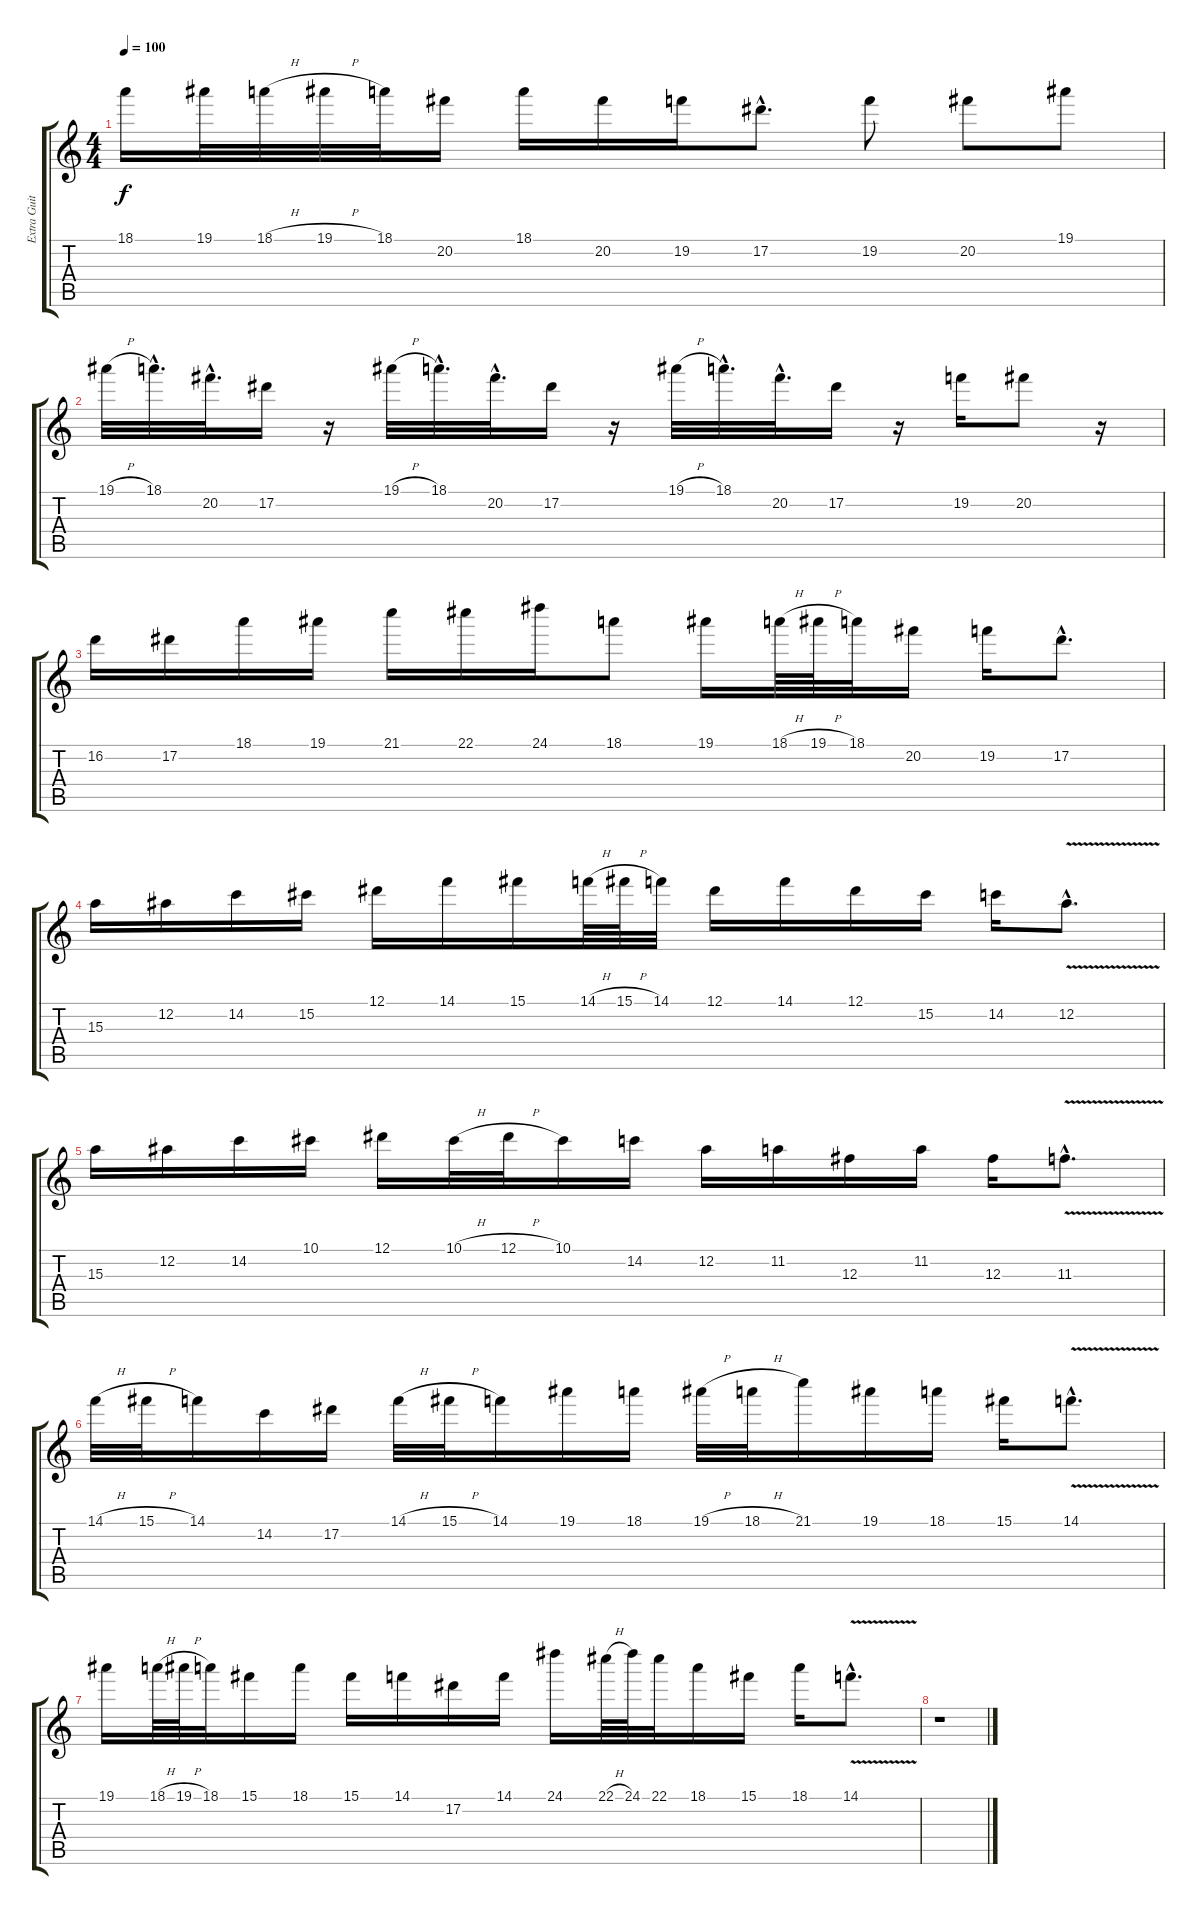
\track ("Extra Guitars" "Extra Guit") {instrument distortionguitar}
\staff {score tabs}
\tuning (Eb4 Bb3 Gb3 Db3 Ab2 Eb2) {hide}
\ts (4 4)
\tempo 100
\clef g2
\ks c
18.1{t}.16{dy f} 19.1.32 18.1{h}.32 19.1{h}.32 18.1.32 20.2.16 18.1.16 20.2.16 19.2.16 17.2{hac}.8{d} 19.2.8 20.2.8 19.1.8 |
19.1{h}.32 18.1{hac}.32{d} 20.2{hac}.32{d} 17.2.16 r.16 19.1{h}.32 18.1{hac}.32{d} 20.2{hac}.32{d} 17.2.16 r.16 19.1{h}.32 18.1{hac}.32{d} 20.2{hac}.32{d} 17.2.16 r.16 19.2.16 20.2.8 r.16 |
16.2.16 17.2.16 18.1.16 19.1.16 21.1.16 22.1.16 24.1.16 18.1.8 19.1.16 18.1{h}.64 19.1{h}.64 18.1.32 20.2.16 19.2.16 17.2{hac}.8{d} |
15.3.16 12.2.16 14.2.16 15.2.16 12.1.16 14.1.16 15.1.16 14.1{h}.64 15.1{h}.64 14.1.32 12.1.16 14.1.16 12.1.16 15.2.16 14.2.16 12.2{v hac}.8{d} |
15.3.16 12.2.16 14.2.16 10.1.16 12.1.16 10.1{h}.32 12.1{h}.32 10.1.16 14.2.16 12.2.16 11.2.16 12.3.16 11.2.16 12.3.16 11.3{v hac}.8{d} |
14.1{h}.32 15.1{h}.32 14.1.16 14.2.16 17.2.16 14.1{h}.32 15.1{h}.32 14.1.16 19.1.16 18.1.16 19.1{h}.32 18.1{h}.32 21.1.16 19.1.16 18.1.16 15.1.16 14.1{v hac}.8{d} |
19.1.16 18.1{h}.64 19.1{h}.64 18.1.32 15.1.16 18.1.16 15.1.16 14.1.16 17.2.16 14.1.16 24.1.16 22.1{h}.64 24.1.64 22.1.32 18.1.16 15.1.16 18.1.16 14.1{v hac}.8{d} |
r.1
